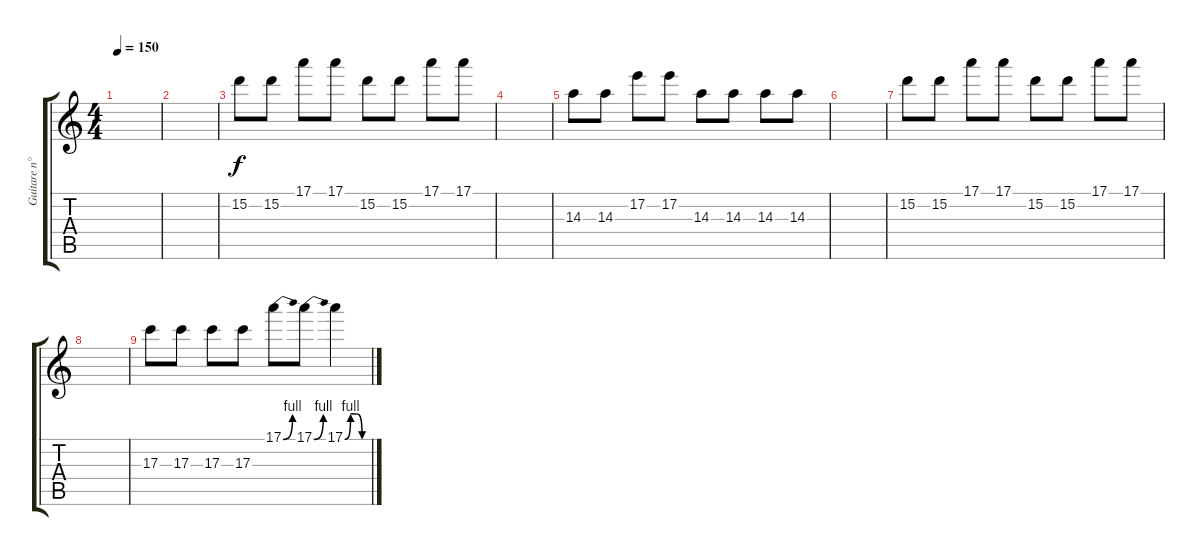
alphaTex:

\track ("Guitare n°2" "Guitare n°") {instrument overdrivenguitar}
\staff {score tabs}
\tuning (E4 B3 G3 D3 A2 E2) {hide}
\ts (4 4)
\tempo 150
\clef g2
\ks c
|
|
15.2.8 15.2.8 17.1.8 17.1.8 15.2.8 15.2.8 17.1.8 17.1.8 |
|
14.3.8 14.3.8 17.2.8 17.2.8 14.3.8 14.3.8 14.3.8 14.3.8 |
|
15.2.8 15.2.8 17.1.8 17.1.8 15.2.8 15.2.8 17.1.8 17.1.8 |
|
17.3.8 17.3.8 17.3.8 17.3.8 17.1{be (bend 0 0 60 4)}.8 17.1{be (bend 0 0 60 4)}.8 17.1{be (custom 0 0 15 4 30 4 45 0 60 0)}.4
